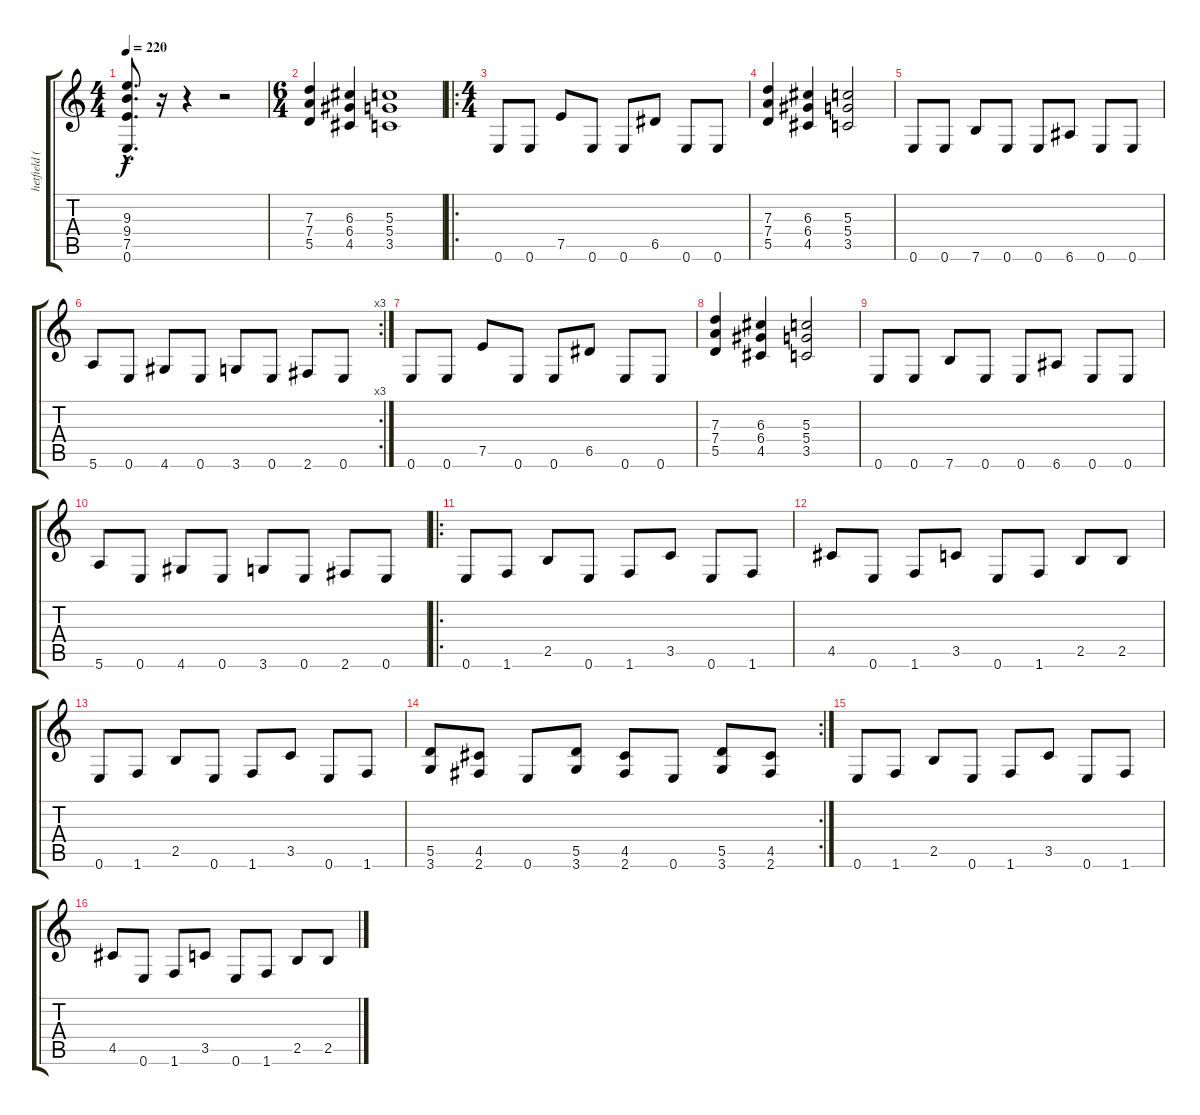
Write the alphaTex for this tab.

\track ("hetfield (dist.)" "hetfield (") {instrument distortionguitar}
\staff {score tabs}
\tuning (E4 B3 G3 D3 A2 E2) {hide}
\ts (4 4)
\tempo 220
\clef g2
\ks c
(9.3{hac} 9.4{hac} 7.5{hac} 0.6{hac}).8{d dy f instrument distortionguitar} r.16 r.4 r.2 |
\ts (6 4)
(7.3 7.4 5.5).4 (6.3 6.4 4.5).4 (5.3 5.4 3.5).1 |
\ro
\ts (4 4)
0.6.8 0.6.8 7.5.8 0.6.8 0.6.8 6.5.8 0.6.8 0.6.8 |
(7.3 7.4 5.5).4 (6.3 6.4 4.5).4 (5.3 5.4 3.5).2 |
0.6.8 0.6.8 7.6.8 0.6.8 0.6.8 6.6.8 0.6.8 0.6.8 |
\rc 3
5.6.8 0.6.8 4.6.8 0.6.8 3.6.8 0.6.8 2.6.8 0.6.8 |
0.6.8 0.6.8 7.5.8 0.6.8 0.6.8 6.5.8 0.6.8 0.6.8 |
(7.3 7.4 5.5).4 (6.3 6.4 4.5).4 (5.3 5.4 3.5).2 |
0.6.8 0.6.8 7.6.8 0.6.8 0.6.8 6.6.8 0.6.8 0.6.8 |
5.6.8 0.6.8 4.6.8 0.6.8 3.6.8 0.6.8 2.6.8 0.6.8 |
\ro
0.6.8 1.6.8 2.5.8 0.6.8 1.6.8 3.5.8 0.6.8 1.6.8 |
4.5.8 0.6.8 1.6.8 3.5.8 0.6.8 1.6.8 2.5.8 2.5.8 |
0.6.8 1.6.8 2.5.8 0.6.8 1.6.8 3.5.8 0.6.8 1.6.8 |
\rc 2
(5.5 3.6).8 (4.5 2.6).8 0.6.8 (5.5 3.6).8 (4.5 2.6).8 0.6.8 (5.5 3.6).8 (4.5 2.6).8 |
0.6.8 1.6.8 2.5.8 0.6.8 1.6.8 3.5.8 0.6.8 1.6.8 |
4.5.8 0.6.8 1.6.8 3.5.8 0.6.8 1.6.8 2.5.8 2.5.8
